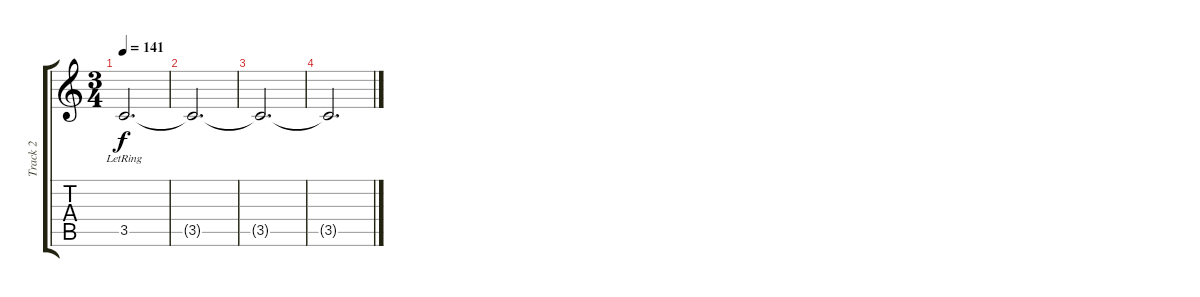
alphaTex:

\track ("Track 2" "Track 2") {instrument electricguitarjazz}
\staff {score tabs}
\tuning (E4 B3 G3 D3 A2 E2) {hide}
\ts (3 4)
\tempo 141
\clef g2
\ks c
3.5{lr}.2{d dy f} |
3.5{t}.2{d} |
3.5{t}.2{d} |
3.5{t}.2{d}
